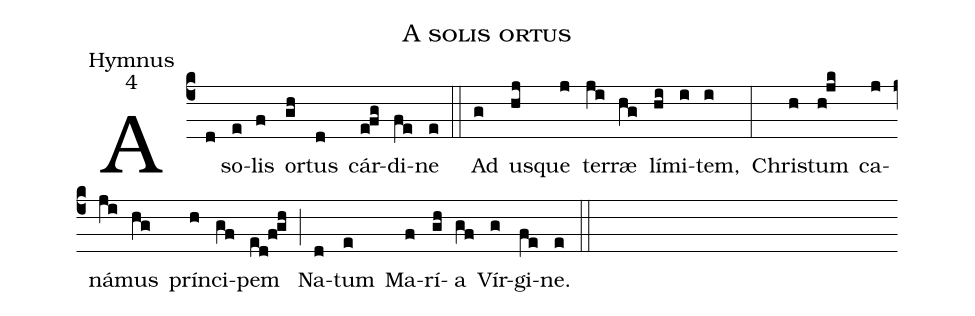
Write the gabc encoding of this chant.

name:A solis ortus;
office-part:Hymnus;
mode:4;
%%
(c4) A(d) so(e)lis(f) or(gh)tus(d) cár(e!fg)di(fe)ne(e) (::)
Ad(g) u(hj)sque(j) ter(ji)ræ(hg) lí(hi)mi(i)tem,(i) (:)
Chri(h)stum(h!jk) ca(j)ná(ji)mus(hg) prín(h)ci(gf)pem(ed!f!gh) (;) Na(d)tum(e) Ma(f)rí(gh)a(gf) Vír(g)gi(fe)ne.(e) (::)
